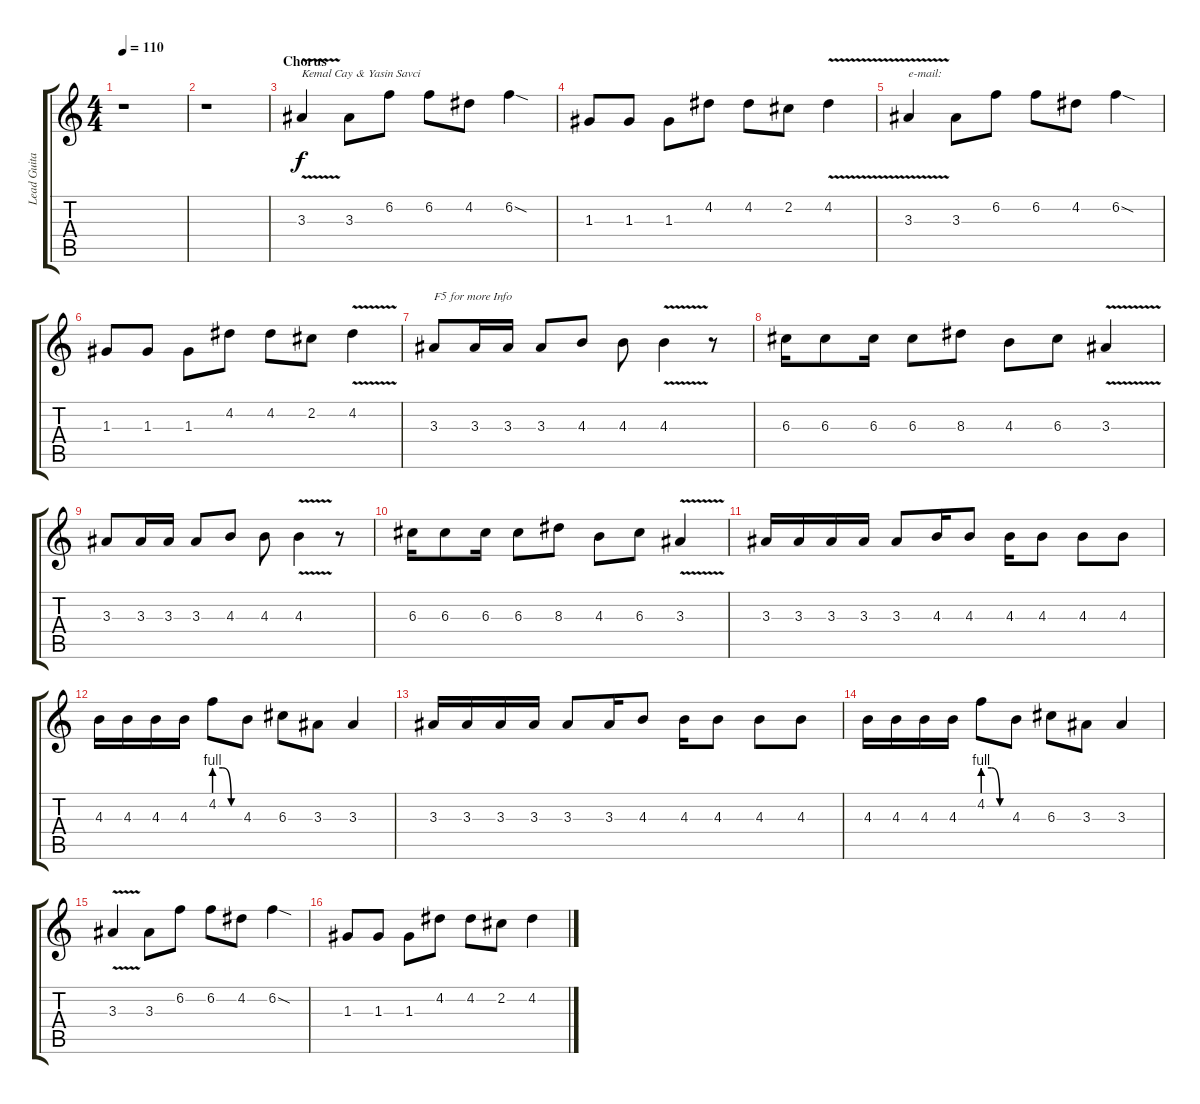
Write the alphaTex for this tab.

\track ("Lead Guitar" "Lead Guita") {instrument overdrivenguitar}
\staff {score tabs}
\tuning (E4 B3 G3 D3 A2 E2) {hide}
\ts (4 4)
\tempo 110
\clef g2
\ks c
r.1{dy f instrument overdrivenguitar} |
r.1 |
\section ("" "Chorus")
3.3{v}.4{txt "Kemal Cay & Yasin Savci" volume 16 instrument guitarharmonics} 3.3.8{instrument overdrivenguitar} 6.2.8 6.2.8 4.2.8 6.2{sod}.4 |
1.3.8 1.3.8 1.3.8 4.2.8 4.2.8 2.2.8 4.2{v}.4 |
3.3{v}.4{txt "e-mail:" instrument guitarharmonics} 3.3.8{instrument overdrivenguitar} 6.2.8 6.2.8 4.2.8 6.2{sod}.4 |
1.3.8{txt ""} 1.3.8 1.3.8 4.2.8 4.2.8 2.2.8 4.2{v}.4 |
3.3.8{txt "F5 for more Info"} 3.3.16 3.3.16 3.3.8 4.3.8 4.3.8 4.3{v}.4 r.8 |
6.3.16 6.3.8 6.3.16 6.3.8 8.3.8 4.3.8 6.3.8 3.3{v}.4 |
3.3.8 3.3.16 3.3.16 3.3.8 4.3.8 4.3.8 4.3{v}.4 r.8 |
6.3.16 6.3.8 6.3.16 6.3.8 8.3.8 4.3.8 6.3.8 3.3{v}.4 |
3.3.16 3.3.16 3.3.16 3.3.16 3.3.8 4.3.16 4.3.8 4.3.16 4.3.8 4.3.8 4.3.8 |
4.3.16 4.3.16 4.3.16 4.3.16 4.2{be (custom 0 4 20 4 40 0 60 0)}.8 4.3.8 6.3.8 3.3.8 3.3.4 |
3.3.16 3.3.16 3.3.16 3.3.16 3.3.8 3.3.16 4.3.8 4.3.16 4.3.8 4.3.8 4.3.8 |
4.3.16 4.3.16 4.3.16 4.3.16 4.2{be (custom 0 4 20 4 40 0 60 0)}.8 4.3.8 6.3.8 3.3.8 3.3.4 |
3.3{v}.4{instrument guitarharmonics} 3.3.8{instrument overdrivenguitar} 6.2.8 6.2.8 4.2.8 6.2{sod}.4 |
1.3.8 1.3.8 1.3.8 4.2.8 4.2.8 2.2.8 4.2.4
